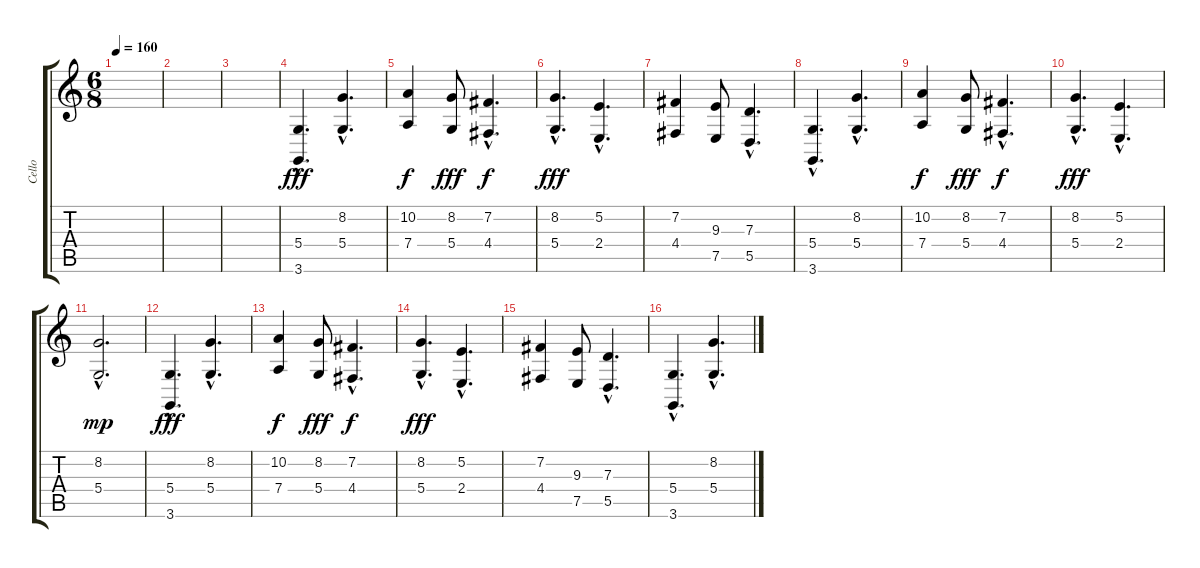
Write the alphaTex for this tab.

\track ("Cello" "Cello") {instrument cello}
\staff {score tabs}
\tuning (E4 B3 G3 D3 A2 E2) {hide}
\ts (6 8)
\tempo 160
\clef g2
\ks c
|
|
|
(5.4{hac} 3.6{hac}).4{d dy fff} (8.2{hac} 5.4{hac}).4{d} |
(10.2 7.4).4{dy f} (8.2 5.4).8{dy fff} (7.2{hac} 4.4{hac}).4{d dy f} |
(8.2{hac} 5.4{hac}).4{d dy fff} (5.2{hac} 2.4{hac}).4{d} |
(7.2 4.4).4 (9.3 7.5).8 (7.3{hac} 5.5{hac}).4{d} |
(5.4{hac} 3.6{hac}).4{d} (8.2{hac} 5.4{hac}).4{d} |
(10.2 7.4).4{dy f} (8.2 5.4).8{dy fff} (7.2{hac} 4.4{hac}).4{d dy f} |
(8.2{hac} 5.4{hac}).4{d dy fff} (5.2{hac} 2.4{hac}).4{d} |
(8.2{hac} 5.4{hac}).2{d dy mp} |
(5.4{hac} 3.6{hac}).4{d dy fff} (8.2{hac} 5.4{hac}).4{d} |
(10.2 7.4).4{dy f} (8.2 5.4).8{dy fff} (7.2{hac} 4.4{hac}).4{d dy f} |
(8.2{hac} 5.4{hac}).4{d dy fff} (5.2{hac} 2.4{hac}).4{d} |
(7.2 4.4).4 (9.3 7.5).8 (7.3{hac} 5.5{hac}).4{d} |
(5.4{hac} 3.6{hac}).4{d} (8.2{hac} 5.4{hac}).4{d}
